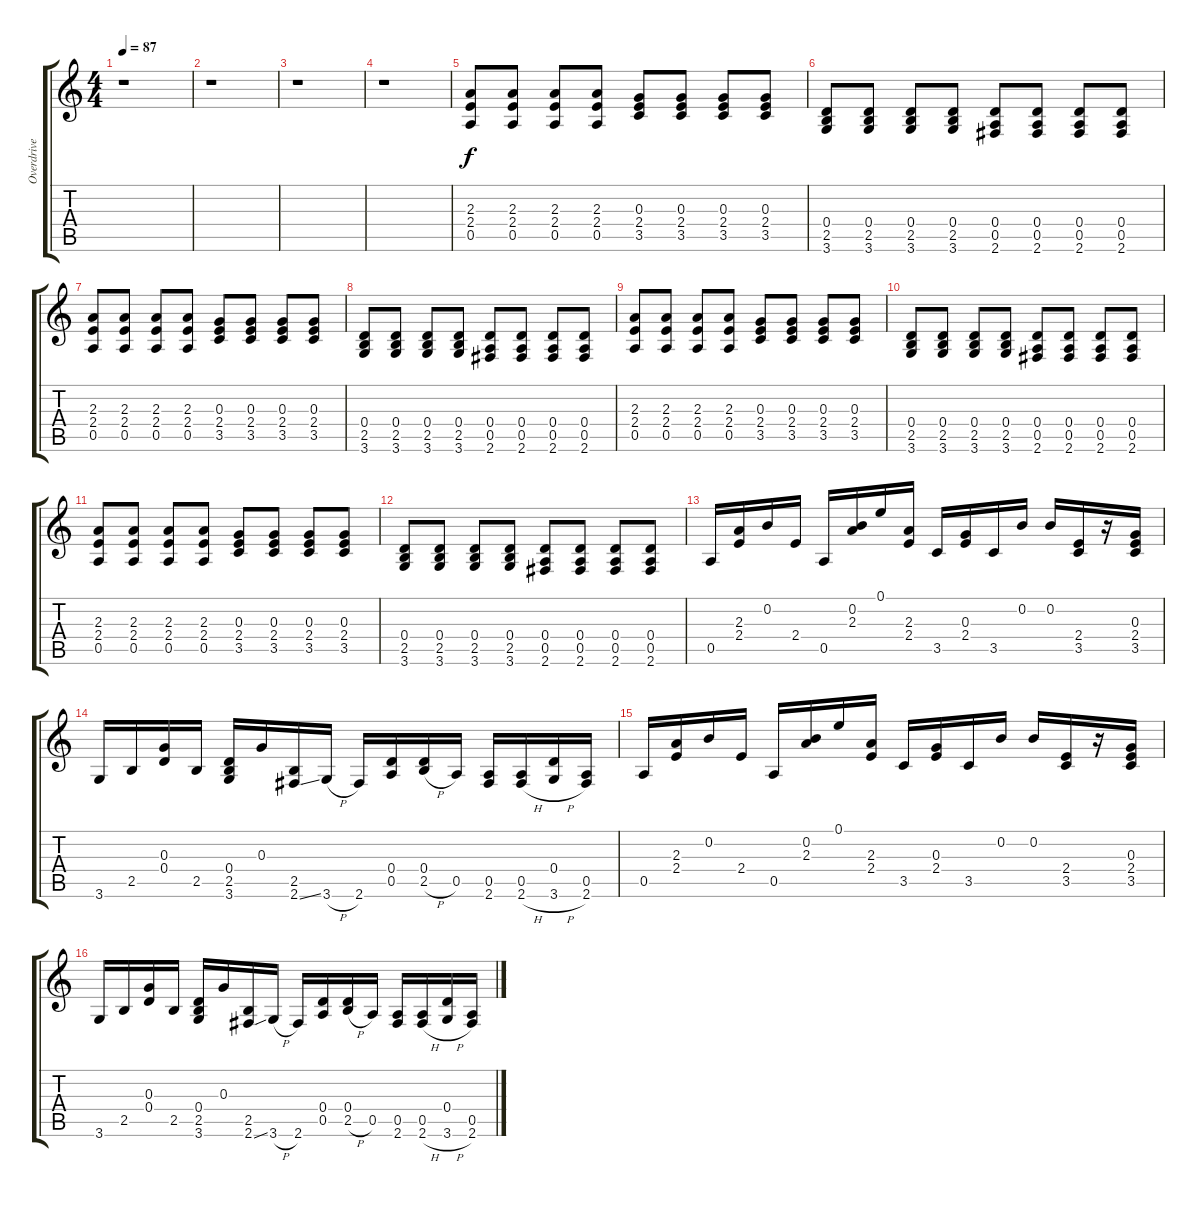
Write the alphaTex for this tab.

\track ("Overdrive" "Overdrive") {instrument overdrivenguitar}
\staff {score tabs}
\tuning (E4 B3 G3 D3 A2 E2) {hide}
\ts (4 4)
\tempo 87
\clef g2
\ks c
r.1{dy f instrument overdrivenguitar} |
r.1 |
r.1 |
r.1 |
(2.3 2.4 0.5).8 (2.3 2.4 0.5).8 (2.3 2.4 0.5).8 (2.3 2.4 0.5).8 (0.3 2.4 3.5).8 (0.3 2.4 3.5).8 (0.3 2.4 3.5).8 (0.3 2.4 3.5).8 |
(0.4 2.5 3.6).8 (0.4 2.5 3.6).8 (0.4 2.5 3.6).8 (0.4 2.5 3.6).8 (0.4 0.5 2.6).8 (0.4 0.5 2.6).8 (0.4 0.5 2.6).8 (0.4 0.5 2.6).8 |
(2.3 2.4 0.5).8 (2.3 2.4 0.5).8 (2.3 2.4 0.5).8 (2.3 2.4 0.5).8 (0.3 2.4 3.5).8 (0.3 2.4 3.5).8 (0.3 2.4 3.5).8 (0.3 2.4 3.5).8 |
(0.4 2.5 3.6).8 (0.4 2.5 3.6).8 (0.4 2.5 3.6).8 (0.4 2.5 3.6).8 (0.4 0.5 2.6).8 (0.4 0.5 2.6).8 (0.4 0.5 2.6).8 (0.4 0.5 2.6).8 |
(2.3 2.4 0.5).8 (2.3 2.4 0.5).8 (2.3 2.4 0.5).8 (2.3 2.4 0.5).8 (0.3 2.4 3.5).8 (0.3 2.4 3.5).8 (0.3 2.4 3.5).8 (0.3 2.4 3.5).8 |
(0.4 2.5 3.6).8 (0.4 2.5 3.6).8 (0.4 2.5 3.6).8 (0.4 2.5 3.6).8 (0.4 0.5 2.6).8 (0.4 0.5 2.6).8 (0.4 0.5 2.6).8 (0.4 0.5 2.6).8 |
(2.3 2.4 0.5).8 (2.3 2.4 0.5).8 (2.3 2.4 0.5).8 (2.3 2.4 0.5).8 (0.3 2.4 3.5).8 (0.3 2.4 3.5).8 (0.3 2.4 3.5).8 (0.3 2.4 3.5).8 |
(0.4 2.5 3.6).8 (0.4 2.5 3.6).8 (0.4 2.5 3.6).8 (0.4 2.5 3.6).8 (0.4 0.5 2.6).8 (0.4 0.5 2.6).8 (0.4 0.5 2.6).8 (0.4 0.5 2.6).8 |
0.5.16 (2.3 2.4).16 0.2.16 2.4.16 0.5.16 (0.2 2.3).16 0.1.16 (2.3 2.4).16 3.5.16 (0.3 2.4).16 3.5.16 0.2.16 0.2.16 (2.4 3.5).16 r.16 (0.3 2.4 3.5).16 |
3.6.16 2.5.16 (0.3 0.4).16 2.5.16 (0.4 2.5 3.6).16 0.3.16 (2.5 2.6{ss}).16 3.6{h}.16 2.6.16 (0.4 0.5).16 (0.4 2.5{h}).16 0.5.16 (0.5 2.6).16 (0.5 2.6{h}).16 (0.4 3.6{h}).16 (0.5 2.6).16 |
0.5.16 (2.3 2.4).16 0.2.16 2.4.16 0.5.16 (0.2 2.3).16 0.1.16 (2.3 2.4).16 3.5.16 (0.3 2.4).16 3.5.16 0.2.16 0.2.16 (2.4 3.5).16 r.16 (0.3 2.4 3.5).16 |
3.6.16 2.5.16 (0.3 0.4).16 2.5.16 (0.4 2.5 3.6).16 0.3.16 (2.5 2.6{ss}).16 3.6{h}.16 2.6.16 (0.4 0.5).16 (0.4 2.5{h}).16 0.5.16 (0.5 2.6).16 (0.5 2.6{h}).16 (0.4 3.6{h}).16 (0.5 2.6).16
